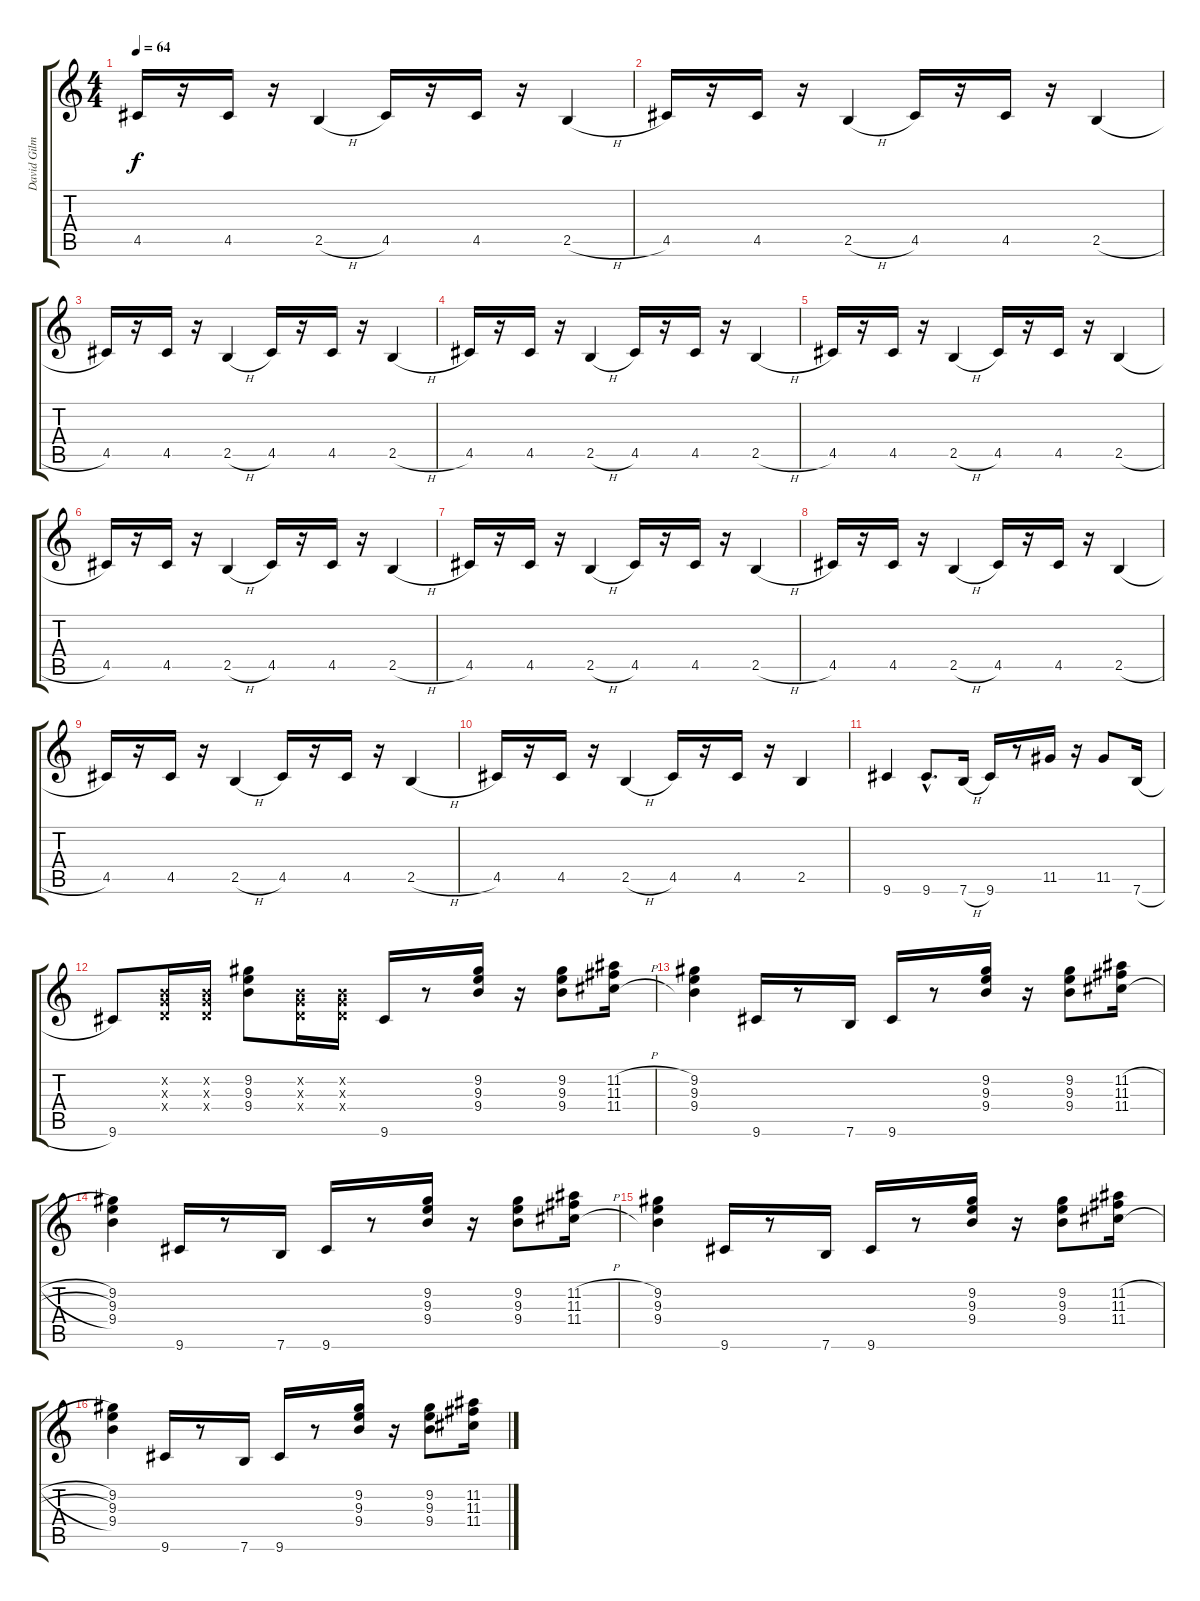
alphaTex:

\track ("David Gilmour" "David Gilm") {instrument distortionguitar}
\staff {score tabs}
\tuning (E4 B3 G3 D3 A2 E2) {hide}
\ts (4 4)
\tempo 64
\clef g2
\ks c
4.5.16{dy f} r.16 4.5.16 r.16 2.5{h}.4 4.5.16 r.16 4.5.16 r.16 2.5{h}.4 |
4.5.16 r.16 4.5.16 r.16 2.5{h}.4 4.5.16 r.16 4.5.16 r.16 2.5{h}.4 |
4.5.16 r.16 4.5.16 r.16 2.5{h}.4 4.5.16 r.16 4.5.16 r.16 2.5{h}.4 |
4.5.16 r.16 4.5.16 r.16 2.5{h}.4 4.5.16 r.16 4.5.16 r.16 2.5{h}.4 |
4.5.16 r.16 4.5.16 r.16 2.5{h}.4 4.5.16 r.16 4.5.16 r.16 2.5{h}.4 |
4.5.16 r.16 4.5.16 r.16 2.5{h}.4 4.5.16 r.16 4.5.16 r.16 2.5{h}.4 |
4.5.16 r.16 4.5.16 r.16 2.5{h}.4 4.5.16 r.16 4.5.16 r.16 2.5{h}.4 |
4.5.16 r.16 4.5.16 r.16 2.5{h}.4 4.5.16 r.16 4.5.16 r.16 2.5{h}.4 |
4.5.16 r.16 4.5.16 r.16 2.5{h}.4 4.5.16 r.16 4.5.16 r.16 2.5{h}.4 |
4.5.16 r.16 4.5.16 r.16 2.5{h}.4 4.5.16 r.16 4.5.16 r.16 2.5.4 |
9.6.4 9.6{hac}.8{d} 7.6{h}.16 9.6.16 r.8 11.5.16 r.16 11.5.8 7.6{h}.16 |
9.6.8 (0.2{x} 0.3{x} 0.4{x}).16 (0.2{x} 0.3{x} 0.4{x}).16 (9.2 9.3 9.4).8 (0.2{x} 0.3{x} 0.4{x}).16 (0.2{x} 0.3{x} 0.4{x}).16 9.6.16 r.8 (9.2 9.3 9.4).16 r.16 (9.2 9.3 9.4).8 (11.2{h} 11.3{h} 11.4{h}).16 |
(9.2 9.3 9.4).4 9.6.16 r.8 7.6.16 9.6.16 r.8 (9.2 9.3 9.4).16 r.16 (9.2 9.3 9.4).8 (11.2{h} 11.3{h} 11.4{h}).16 |
(9.2 9.3 9.4).4{volume 7} 9.6.16 r.8 7.6.16 9.6.16 r.8 (9.2 9.3 9.4).16 r.16 (9.2 9.3 9.4).8 (11.2{h} 11.3{h} 11.4{h}).16 |
(9.2 9.3 9.4).4{volume 6} 9.6.16 r.8 7.6.16 9.6.16 r.8 (9.2 9.3 9.4).16 r.16 (9.2 9.3 9.4).8 (11.2{h} 11.3{h} 11.4{h}).16 |
(9.2 9.3 9.4).4{volume 4} 9.6.16 r.8 7.6.16 9.6.16 r.8 (9.2 9.3 9.4).16 r.16 (9.2 9.3 9.4).8 (11.2{h} 11.3{h} 11.4{h}).16
